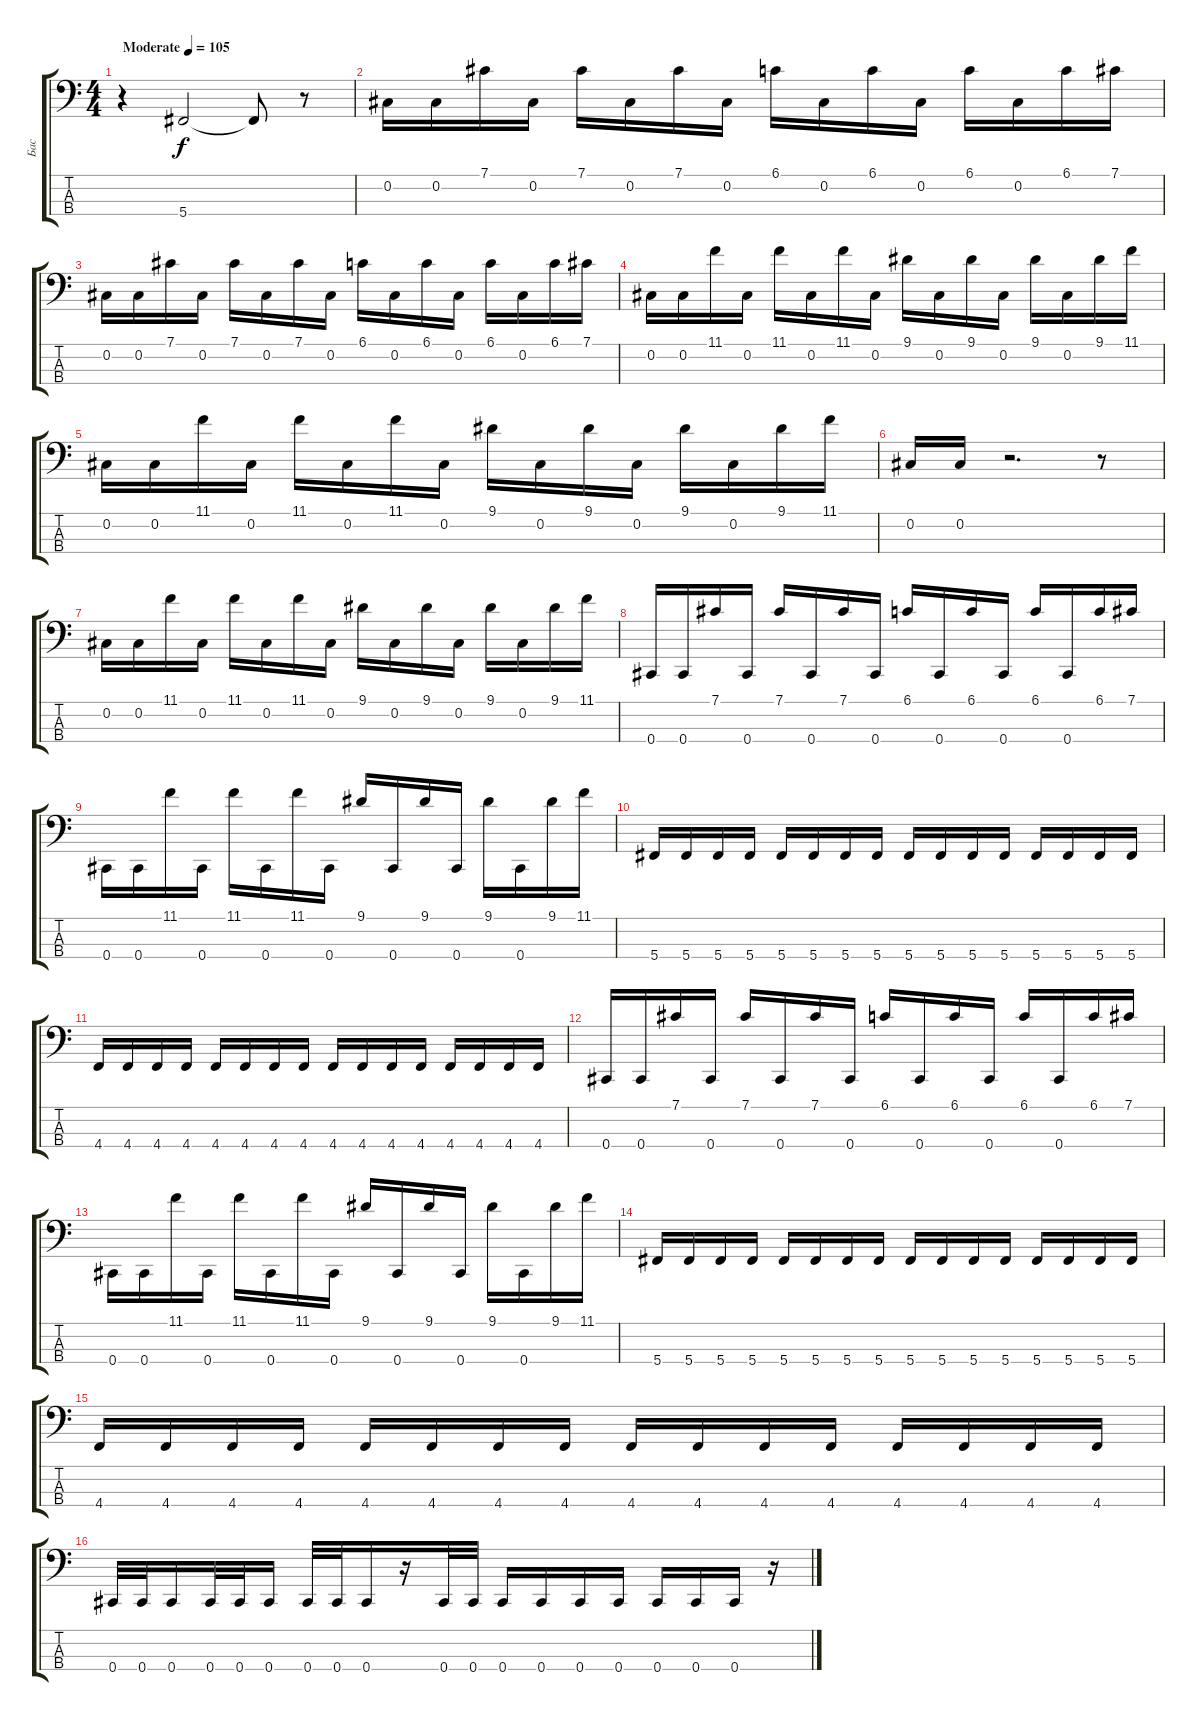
\track ("Бас" "Бас") {instrument electricbassfinger}
\staff {score tabs}
\tuning (Gb2 Db2 Ab1 Db1) {hide}
\ts (4 4)
\tempo (105 "Moderate")
\clef f4
\ks c
r.4{dy f instrument electricbassfinger} 5.4.2 5.4{t}.8 r.8 |
0.2.16 0.2.16 7.1.16 0.2.16 7.1.16 0.2.16 7.1.16 0.2.16 6.1.16 0.2.16 6.1.16 0.2.16 6.1.16 0.2.16 6.1.16 7.1.16 |
0.2.16 0.2.16 7.1.16 0.2.16 7.1.16 0.2.16 7.1.16 0.2.16 6.1.16 0.2.16 6.1.16 0.2.16 6.1.16 0.2.16 6.1.16 7.1.16 |
0.2.16 0.2.16 11.1.16 0.2.16 11.1.16 0.2.16 11.1.16 0.2.16 9.1.16 0.2.16 9.1.16 0.2.16 9.1.16 0.2.16 9.1.16 11.1.16 |
0.2.16 0.2.16 11.1.16 0.2.16 11.1.16 0.2.16 11.1.16 0.2.16 9.1.16 0.2.16 9.1.16 0.2.16 9.1.16 0.2.16 9.1.16 11.1.16 |
0.2.16 0.2.16 r.2{d} r.8 |
0.2.16 0.2.16 11.1.16 0.2.16 11.1.16 0.2.16 11.1.16 0.2.16 9.1.16 0.2.16 9.1.16 0.2.16 9.1.16 0.2.16 9.1.16 11.1.16 |
0.4.16 0.4.16 7.1.16 0.4.16 7.1.16 0.4.16 7.1.16 0.4.16 6.1.16 0.4.16 6.1.16 0.4.16 6.1.16 0.4.16 6.1.16 7.1.16 |
0.4.16 0.4.16 11.1.16 0.4.16 11.1.16 0.4.16 11.1.16 0.4.16 9.1.16 0.4.16 9.1.16 0.4.16 9.1.16 0.4.16 9.1.16 11.1.16 |
5.4.16 5.4.16 5.4.16 5.4.16 5.4.16 5.4.16 5.4.16 5.4.16 5.4.16 5.4.16 5.4.16 5.4.16 5.4.16 5.4.16 5.4.16 5.4.16 |
4.4.16 4.4.16 4.4.16 4.4.16 4.4.16 4.4.16 4.4.16 4.4.16 4.4.16 4.4.16 4.4.16 4.4.16 4.4.16 4.4.16 4.4.16 4.4.16 |
0.4.16 0.4.16 7.1.16 0.4.16 7.1.16 0.4.16 7.1.16 0.4.16 6.1.16 0.4.16 6.1.16 0.4.16 6.1.16 0.4.16 6.1.16 7.1.16 |
0.4.16 0.4.16 11.1.16 0.4.16 11.1.16 0.4.16 11.1.16 0.4.16 9.1.16 0.4.16 9.1.16 0.4.16 9.1.16 0.4.16 9.1.16 11.1.16 |
5.4.16 5.4.16 5.4.16 5.4.16 5.4.16 5.4.16 5.4.16 5.4.16 5.4.16 5.4.16 5.4.16 5.4.16 5.4.16 5.4.16 5.4.16 5.4.16 |
4.4.16 4.4.16 4.4.16 4.4.16 4.4.16 4.4.16 4.4.16 4.4.16 4.4.16 4.4.16 4.4.16 4.4.16 4.4.16 4.4.16 4.4.16 4.4.16 |
0.4.32 0.4.32 0.4.16 0.4.32 0.4.32 0.4.16 0.4.32 0.4.32 0.4.16 r.16 0.4.32 0.4.32 0.4.16 0.4.16 0.4.16 0.4.16 0.4.16 0.4.16 0.4.16 r.16
